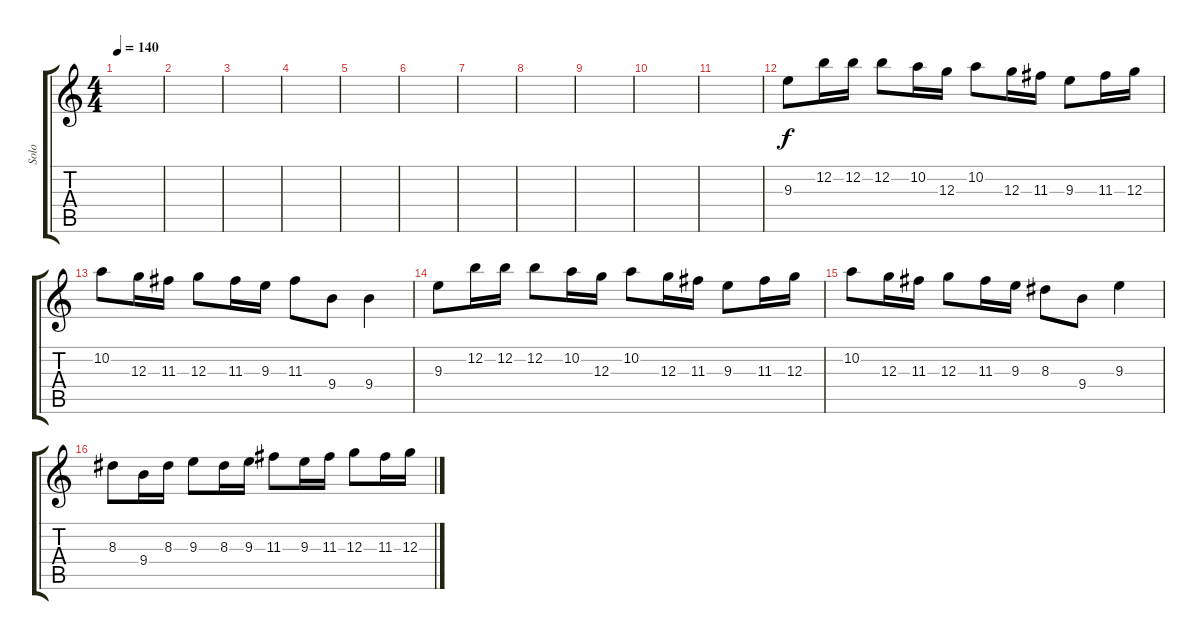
\track ("Solo" "Solo") {instrument distortionguitar}
\staff {score tabs}
\tuning (E4 B3 G3 D3 A2 E2) {hide}
\ts (4 4)
\tempo 140
\clef g2
\ks c
|
|
|
|
|
|
|
|
|
|
|
9.3.8 12.2.16 12.2.16 12.2.8 10.2.16 12.3.16 10.2.8 12.3.16 11.3.16 9.3.8 11.3.16 12.3.16 |
10.2.8 12.3.16 11.3.16 12.3.8 11.3.16 9.3.16 11.3.8 9.4.8 9.4.4 |
9.3.8 12.2.16 12.2.16 12.2.8 10.2.16 12.3.16 10.2.8 12.3.16 11.3.16 9.3.8 11.3.16 12.3.16 |
10.2.8 12.3.16 11.3.16 12.3.8 11.3.16 9.3.16 8.3.8 9.4.8 9.3.4 |
8.3.8 9.4.16 8.3.16 9.3.8 8.3.16 9.3.16 11.3.8 9.3.16 11.3.16 12.3.8 11.3.16 12.3.16
